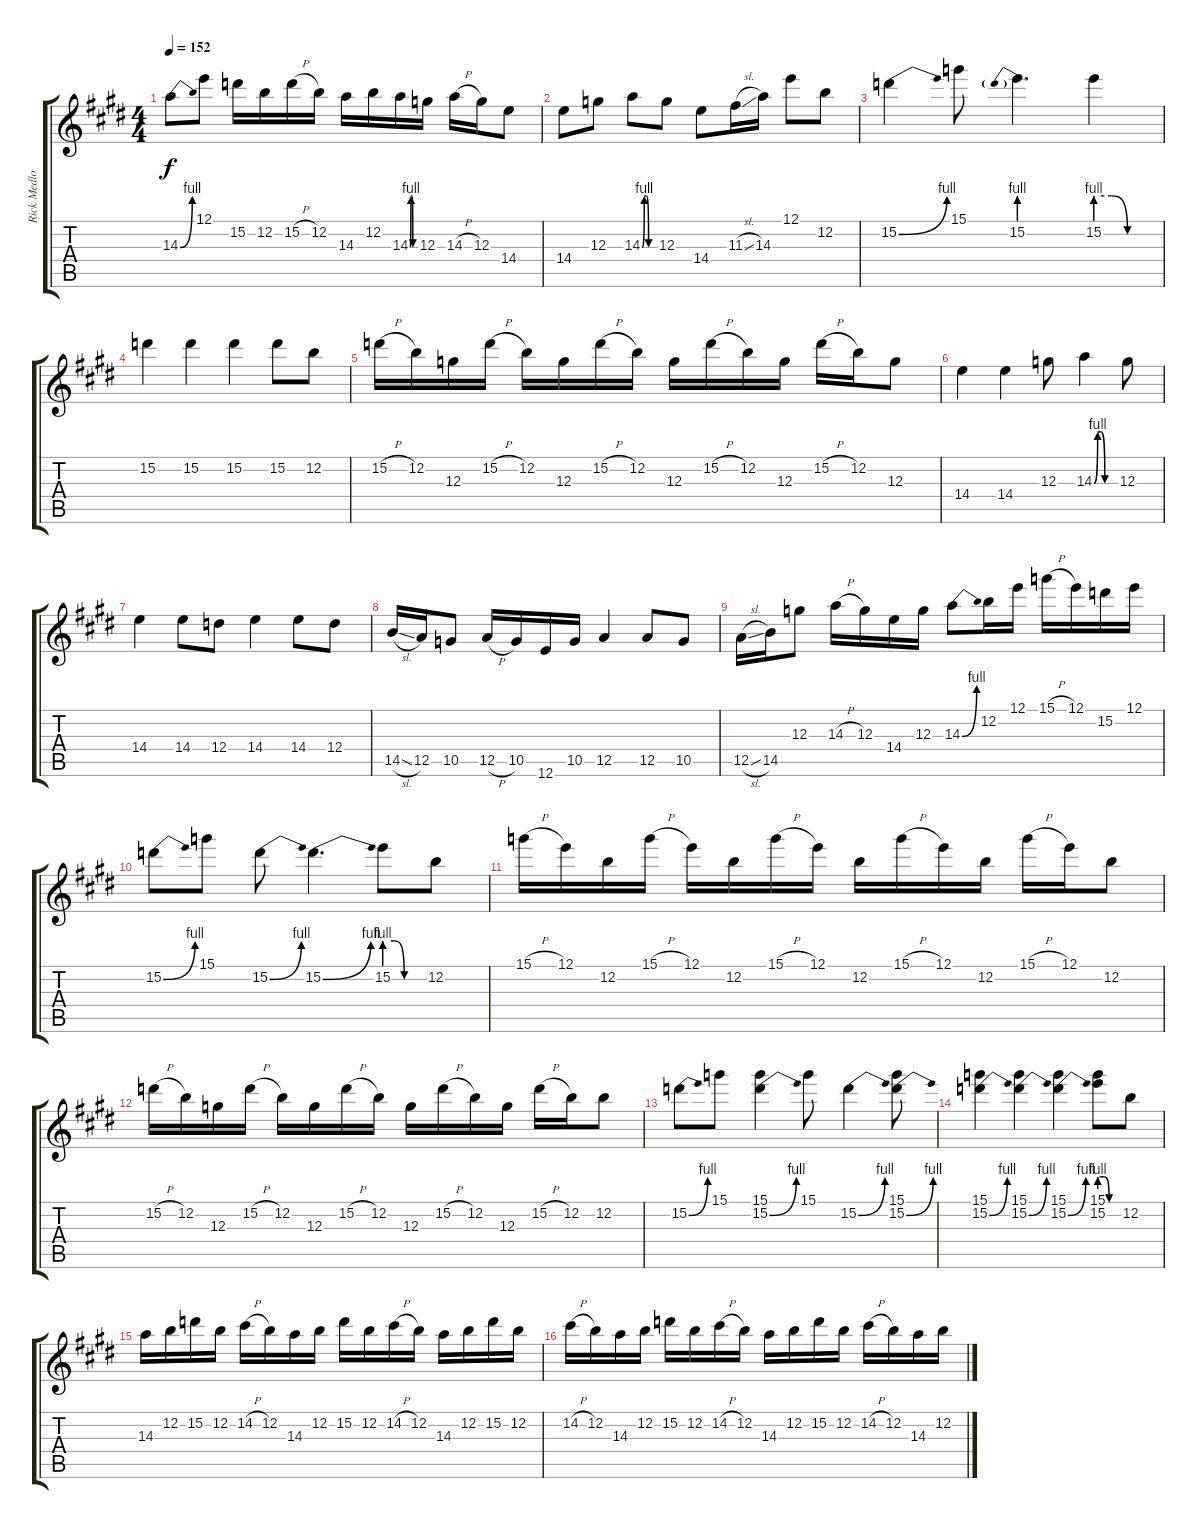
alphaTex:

\track ("Rick Medlocke Guitar" "Rick Medlo") {instrument electricguitarclean}
\staff {score tabs}
\tuning (E4 B3 G3 D3 A2 E2) {hide}
\ts (4 4)
\tempo 152
\clef g2
\ks c#minor
14.3{be (bend 0 0 60 4)}.8{dy f} 12.1.8 15.2.16 12.2.16 15.2{h}.16 12.2.16 14.3.16 12.2.16 14.3{be (custom 0 0 10 4 20 4 30 0 60 0)}.16 12.3.16 14.3{h}.16 12.3.16 14.4.8 |
14.4.8 12.3.8 14.3{be (custom 0 0 10 4 20 4 30 0 60 0)}.8 12.3.8 14.4.8 11.3{sl}.16 14.3.16 12.1.8 12.2.8 |
15.2{be (bend 0 0 60 4)}.4 15.1.8 15.2{be (prebend 0 4 60 4)}.4{d} 15.2{be (custom 0 4 15 4 30 0 60 0)}.4 |
15.2.4 15.2.4 15.2.4 15.2.8 12.2.8 |
15.2{h}.16 12.2.16 12.3.16 15.2{h}.16 12.2.16 12.3.16 15.2{h}.16 12.2.16 12.3.16 15.2{h}.16 12.2.16 12.3.16 15.2{h}.16 12.2.16 12.3.8 |
14.4.4 14.4.4 12.3.8 14.3{be (custom 0 0 10 4 20 4 30 0 60 0)}.4 12.3.8 |
14.4.4 14.4.8 12.4.8 14.4.4 14.4.8 12.4.8 |
14.5{sl}.16 12.5.16 10.5.8 12.5{h}.16 10.5.16 12.6.16 10.5.16 12.5.4 12.5.8 10.5.8 |
12.5{sl}.16 14.5.16 12.3.8 14.3{h}.16 12.3.16 14.4.16 12.3.16 14.3{be (bend 0 0 60 4)}.8 12.2.16 12.1.16 15.1{h}.16 12.1.16 15.2.16 12.1.16 |
15.2{be (bend 0 0 60 4)}.8 15.1.8 15.2{be (bend 0 0 60 4)}.8 15.2{be (bend 0 0 60 4)}.4{d} 15.2{be (custom 0 4 15 4 30 0 60 0)}.8 12.2.8 |
15.1{h}.16 12.1.16 12.2.16 15.1{h}.16 12.1.16 12.2.16 15.1{h}.16 12.1.16 12.2.16 15.1{h}.16 12.1.16 12.2.16 15.1{h}.16 12.1.16 12.2.8 |
15.2{h}.16 12.2.16 12.3.16 15.2{h}.16 12.2.16 12.3.16 15.2{h}.16 12.2.16 12.3.16 15.2{h}.16 12.2.16 12.3.16 15.2{h}.16 12.2.16 12.2.8 |
15.2{be (bend 0 0 60 4)}.8 15.1.8 (15.1 15.2{be (bend 0 0 60 4)}).4 15.1.8 15.2{be (bend 0 0 60 4)}.4 (15.1 15.2{be (bend 0 0 60 4)}).8 |
(15.1 15.2{be (bend 0 0 60 4)}).4 (15.1 15.2{be (bend 0 0 60 4)}).4 (15.1 15.2{be (bend 0 0 60 4)}).4 (15.1 15.2{be (custom 0 4 15 4 30 0 60 0)}).8 12.2.8 |
14.3.16 12.2.16 15.2.16 12.2.16 14.2{h}.16 12.2.16 14.3.16 12.2.16 15.2.16 12.2.16 14.2{h}.16 12.2.16 14.3.16 12.2.16 15.2.16 12.2.16 |
14.2{h}.16 12.2.16 14.3.16 12.2.16 15.2.16 12.2.16 14.2{h}.16 12.2.16 14.3.16 12.2.16 15.2.16 12.2.16 14.2{h}.16 12.2.16 14.3.16 12.2.16
